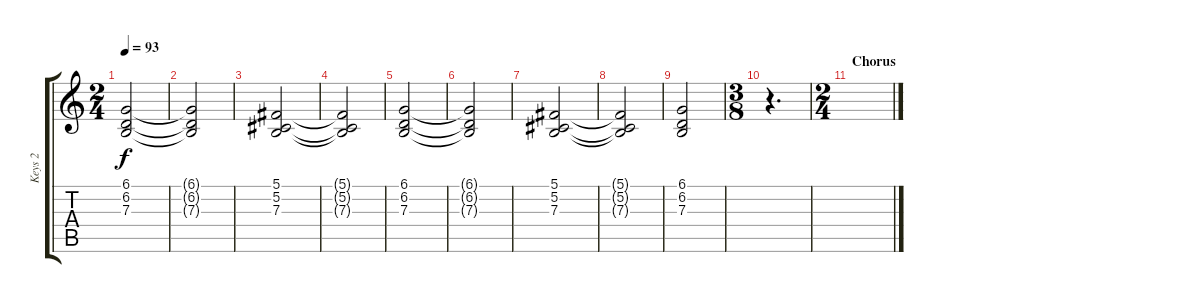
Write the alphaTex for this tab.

\track ("Keys 2" "Keys 2") {instrument pad2warm}
\staff {score tabs}
\tuning (Db4 Ab3 E3 B2 Gb2 B1) {hide}
\ts (2 4)
\tempo 93
\clef g2
\ks c
(6.1 6.2 7.3).2{dy f} |
(6.1{t} 6.2{t} 7.3{t}).2 |
(5.1 5.2 7.3).2 |
(5.1{t} 5.2{t} 7.3{t}).2 |
(6.1 6.2 7.3).2 |
(6.1{t} 6.2{t} 7.3{t}).2 |
(5.1 5.2 7.3).2 |
(5.1{t} 5.2{t} 7.3{t}).2 |
(6.1 6.2 7.3).2 |
\ts (3 8)
r.4{d} |
\ts (2 4)
\section ("" "Chorus")
